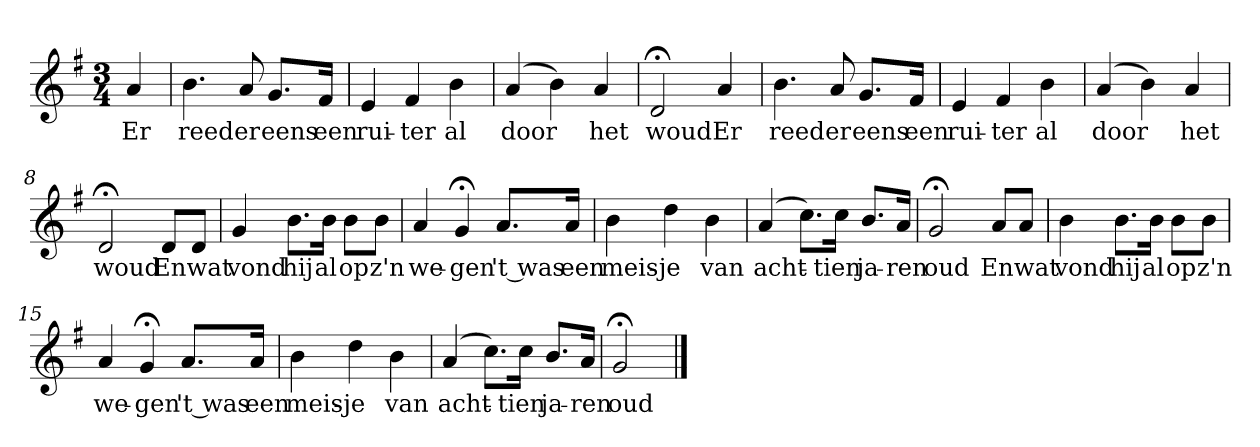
**kern	**text
*part1	*part1
*staff1	*staff1
*k[f#]	*
*G:	*
*M3/4	*
*MM120	*
=	=
4a	Er
=1	=1
4.b	reed
8a	er
8.gL	eens
16f#Jk	een
=2	=2
4e	rui-
4f#	-ter
4b	al
=3	=3
(4a	door
4b)	.
4a	het
=4	=4
2d;<	woud
4a	Er
=5	=5
4.b	reed
8a	er
8.gL	eens
16f#Jk	een
=6	=6
4e	rui-
4f#	-ter
4b	al
=7	=7
(4a	door
4b)	.
4a	het
=8	=8
2d;<	woud
8dL	En
8dJ	wat
=9	=9
4g	vond
8.bL	hij
16bJk	al
8bL	op
8bJ	z'n
=10	=10
4a	we-
4g;<	-gen
8.aL	't was
16aJk	een
=11	=11
4b	meis-
4dd	-je
4b	van
=12	=12
(4a	acht-
8.ccL)	.
16ccJk	-tien
8.bL	ja-
16aJk	-ren
=13	=13
2g;<	oud
8aL	En
8aJ	wat
=14	=14
4b	vond
8.bL	hij
16bJk	al
8bL	op
8bJ	z'n
=15	=15
4a	we-
4g;<	-gen
8.aL	't was
16aJk	een
=16	=16
4b	meis-
4dd	-je
4b	van
=17	=17
(4a	acht-
8.ccL)	.
16ccJk	-tien
8.bL	ja-
16aJk	-ren
=18	=18
2g;<	oud
==	==
*-	*-
